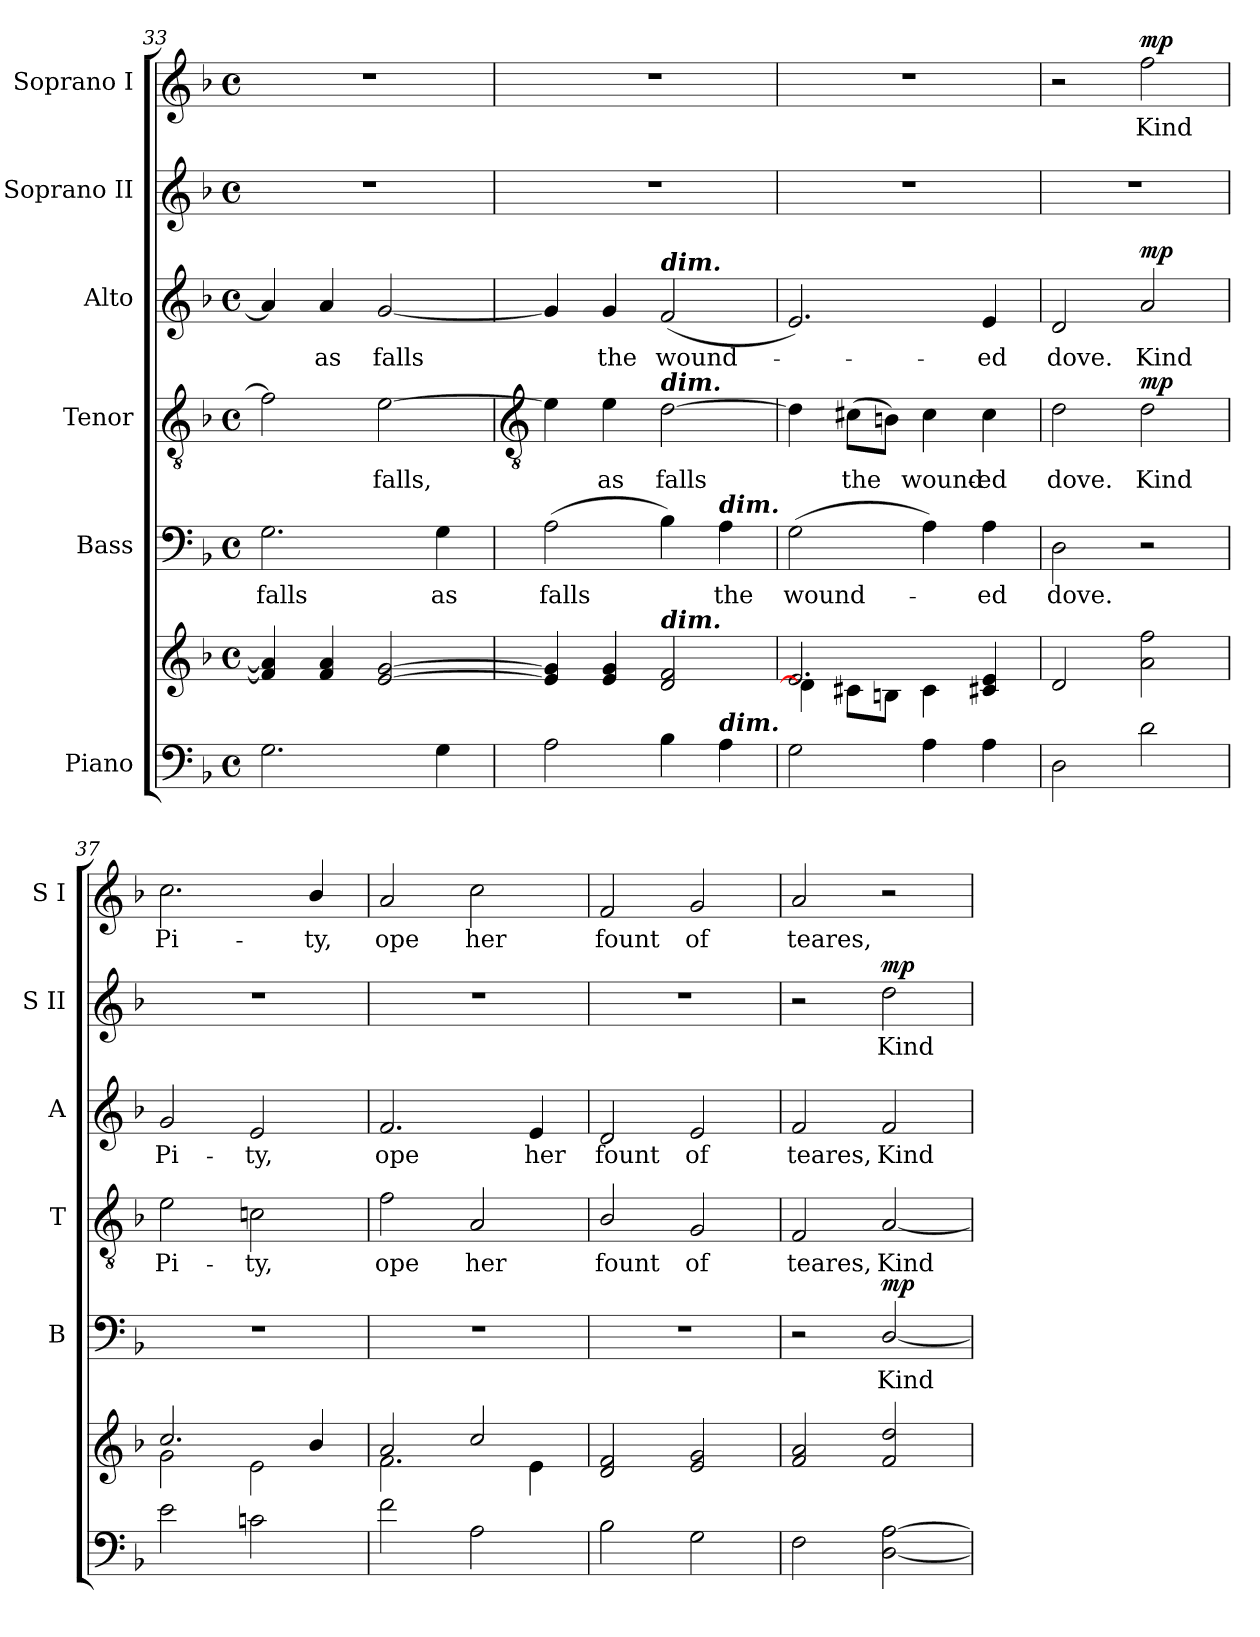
**kern	**kern	**dynam	**kern	**text	**dynam	**kern	**text	**dynam	**kern	**text	**dynam	**kern	**text	**dynam	**kern	**text	**dynam
*part6	*part6	*part6	*part5	*part5	*part5	*part4	*part4	*part4	*part3	*part3	*part3	*part2	*part2	*part2	*part1	*part1	*part1
*staff7	*staff6	*staff6/7	*staff5	*staff5	*staff5	*staff4	*staff4	*staff4	*staff3	*staff3	*staff3	*staff2	*staff2	*staff2	*staff1	*staff1	*staff1
*I"Piano	*	*	*I"Bass	*	*	*I"Tenor	*	*	*I"Alto	*	*	*I"Soprano II	*	*	*I"Soprano I	*	*
*	*	*	*I'B	*	*	*I'T	*	*	*I'A	*	*	*I'S II	*	*	*I'S I	*	*
*clefF4	*clefG2	*	*clefF4	*	*	*clefGv2	*	*	*clefG2	*	*	*clefG2	*	*	*clefG2	*	*
*k[b-]	*k[b-]	*	*k[b-]	*	*	*k[b-]	*	*	*k[b-]	*	*	*k[b-]	*	*	*k[b-]	*	*
*F:	*F:	*	*F:	*	*	*F:	*	*	*F:	*	*	*F:	*	*	*F:	*	*
*M4/4	*M4/4	*	*M4/4	*	*	*M4/4	*	*	*M4/4	*	*	*M4/4	*	*	*M4/4	*	*
*met(c)	*met(c)	*	*met(c)	*	*	*met(c)	*	*	*met(c)	*	*	*met(c)	*	*	*met(c)	*	*
=33	=33	=33	=33	=33	=33	=33	=33	=33	=33	=33	=33	=33	=33	=33	=33	=33	=33
*	*^	*	*	*	*	*	*	*	*	*	*	*	*	*	*	*	*
!	!	!	!	!	!LO:LY:b	!	!	!	!	!	!	!	!	!	!	!	!	!
2.G	4f] 4a]	1ryy	.	2.G	falls	.	2f]	.	.	4a]	.	.	1r	.	.	1r	.	.
!	!	!	!	!	!	!	!	!	!	!	!LO:LY:b	!	!	!	!	!	!	!
.	4f 4a	.	.	.	.	.	.	.	.	4a	as	.	.	.	.	.	.	.
!	!	!	!	!	!	!	!	!LO:LY:b	!	!	!LO:LY:b	!	!	!	!	!	!	!
.	[2e [2g	.	.	.	.	.	[2e	falls,	.	[2g	falls	.	.	.	.	.	.	.
!	!	!	!	!	!LO:LY:b	!	!	!	!	!	!	!	!	!	!	!	!	!
4G	.	.	.	4G	as	.	.	.	.	.	.	.	.	.	.	.	.	.
!!LO:LB:g=z
=34	=34	=34	=34	=34	=34	=34	=34	=34	=34	=34	=34	=34	=34	=34	=34	=34	=34	=34
*	*	*	*	*	*	*	*clefGv2	*	*	*	*	*	*	*	*	*	*	*
!	!	!	!	!	!LO:LY:b	!	!	!	!	!	!	!	!	!	!	!	!	!
2A	4e] 4g]	1ryy	.	(>2A	falls	.	4e]	.	.	4g]	.	.	1r	.	.	1r	.	.
!	!	!	!	!	!	!	!	!LO:LY:b	!	!	!LO:LY:b	!	!	!	!	!	!	!
.	4e 4g	.	.	.	.	.	4e	as	.	4g	the	.	.	.	.	.	.	.
!	!	!	!	!	!	!	!	!	!	!LO:TX:a:Bi:t=dim.	!	!	!	!	!	!	!	!
!	!	!	!	!	!	!	!LO:TX:a:Bi:t=dim.	!	!	!	!	!	!	!	!	!	!	!
!	!LO:TX:a:Bi:t=dim.	!	!	!	!	!	!	!	!	!	!	!	!	!	!	!	!	!
!	!	!	!	!	!	!	!	!LO:LY:b	!	!	!LO:LY:b	!	!	!	!	!	!	!
4B-	2d 2f	.	.	4B-)	.	.	[2d	falls	.	(<2f	wound-	.	.	.	.	.	.	.
!	!	!	!	!LO:TX:a:Bi:t=dim.	!	!	!	!	!	!	!	!	!	!	!	!	!	!
!LO:TX:a:Bi:t=dim.	!	!	!	!	!	!	!	!	!	!	!	!	!	!	!	!	!	!
!	!	!	!	!	!LO:LY:b	!	!	!	!	!	!	!	!	!	!	!	!	!
4A	.	.	.	4A	the	.	.	.	.	.	.	.	.	.	.	.	.	.
=35	=35	=35	=35	=35	=35	=35	=35	=35	=35	=35	=35	=35	=35	=35	=35	=35	=35	=35
!	!	!	!	!	!LO:LY:b	!	!	!	!	!	!	!	!	!	!	!	!	!
2G	2.e	4d\]	.	(>2G	wound-	.	4d]	.	.	2.e)	.	.	1r	.	.	1r	.	.
!	!	!	!	!	!	!	!	!LO:LY:b	!	!	!	!	!	!	!	!	!	!
.	.	8c#X\L	.	.	.	.	(>8c#XL	the	.	.	.	.	.	.	.	.	.	.
.	.	8Bn\J	.	.	.	.	8BnJ)	.	.	.	.	.	.	.	.	.	.	.
!	!	!	!	!	!	!	!	!LO:LY:b	!	!	!	!	!	!	!	!	!	!
4A	.	4c#\	.	4A)	.	.	4c#	wound-	.	.	.	.	.	.	.	.	.	.
!	!	!	!	!	!LO:LY:b	!	!	!LO:LY:b	!	!	!LO:LY:b	!	!	!	!	!	!	!
4A	4c#X 4e	4ryy	.	4A	ed	.	4c#	-ed	.	4e	ed	.	.	.	.	.	.	.
=36	=36	=36	=36	=36	=36	=36	=36	=36	=36	=36	=36	=36	=36	=36	=36	=36	=36	=36
!	!	!	!	!	!LO:LY:b	!	!	!LO:LY:b	!	!	!LO:LY:b	!	!	!	!	!	!	!
2D	2d	2ryy	.	2D	dove.	.	2d	dove.	.	2d	dove.	.	1r	.	.	2r	.	.
!	!	!	!LO:DY:b=2	!	!	!	!	!LO:LY:b	!	!	!LO:LY:b	!	!	!	!	!	!LO:LY:b	!
!	!	!	!LO:DY:n=1:b	!	!	!	!	!	!LO:DY:b	!	!	!LO:DY:b	!	!	!	!	!	!LO:DY:b
2d	2a 2ff	2ryy	mp mp	2r	.	.	2d	Kind	mp	2a	Kind	mp	.	.	.	2ff	Kind	mp
=37	=37	=37	=37	=37	=37	=37	=37	=37	=37	=37	=37	=37	=37	=37	=37	=37	=37	=37
!	!	!	!	!	!	!	!	!LO:LY:b	!	!	!LO:LY:b	!	!	!	!	!	!LO:LY:b	!
2e	2.cc/	2g\	.	1r	.	.	2e	Pi-	.	2g	Pi-	.	1r	.	.	2.cc	Pi-	.
!	!	!	!	!	!	!	!	!LO:LY:b	!	!	!LO:LY:b	!	!	!	!	!	!	!
2cn	.	2e\	.	.	.	.	2cn	-ty,	.	2e	-ty,	.	.	.	.	.	.	.
!	!	!	!	!	!	!	!	!	!	!	!	!	!	!	!	!	!LO:LY:b	!
.	4b-/	.	.	.	.	.	.	.	.	.	.	.	.	.	.	4b-/	-ty,	.
=38	=38	=38	=38	=38	=38	=38	=38	=38	=38	=38	=38	=38	=38	=38	=38	=38	=38	=38
!	!	!	!	!	!	!	!	!LO:LY:b	!	!	!LO:LY:b	!	!	!	!	!	!LO:LY:b	!
2f	2a	2.f\	.	1r	.	.	2f	ope	.	2.f	ope	.	1r	.	.	2a	ope	.
!	!	!	!	!	!	!	!	!LO:LY:b	!	!	!	!	!	!	!	!	!LO:LY:b	!
2A	2cc/	.	.	.	.	.	2A	her	.	.	.	.	.	.	.	2cc	her	.
!	!	!	!	!	!	!	!	!	!	!	!LO:LY:b	!	!	!	!	!	!	!
.	.	4e\	.	.	.	.	.	.	.	4e	her	.	.	.	.	.	.	.
=39	=39	=39	=39	=39	=39	=39	=39	=39	=39	=39	=39	=39	=39	=39	=39	=39	=39	=39
!	!	!	!	!	!	!	!	!LO:LY:b	!	!	!LO:LY:b	!	!	!	!	!	!LO:LY:b	!
2B-\	2d 2f	1ryy	.	1r	.	.	2B-/	fount	.	2d	fount	.	1r	.	.	2f	fount	.
!	!	!	!	!	!	!	!	!LO:LY:b	!	!	!LO:LY:b	!	!	!	!	!	!LO:LY:b	!
2G	2e 2g	.	.	.	.	.	2G	of	.	2e	of	.	.	.	.	2g	of	.
=40	=40	=40	=40	=40	=40	=40	=40	=40	=40	=40	=40	=40	=40	=40	=40	=40	=40	=40
!	!	!	!	!	!	!	!	!LO:LY:b	!	!	!LO:LY:b	!	!	!	!	!	!LO:LY:b	!
2F	2f 2a	1ryy	.	2r	.	.	2F	teares,	.	2f	teares,	.	2r	.	.	2a	teares,	.
!	!	!	!LO:DY:b=2	!	!LO:LY:b	!	!	!LO:LY:b	!	!	!LO:LY:b	!	!	!LO:LY:b	!	!	!	!
!	!	!	!LO:DY:n=1:b	!	!	!LO:DY:b	!	!	!	!	!	!	!	!	!LO:DY:b	!	!	!
[2D\ [2A\	2f 2dd	.	mp mp	[2D/	Kind	mp	[2A	Kind	.	2f	Kind	.	2dd	Kind	mp	2r	.	.
*	*v	*v	*	*	*	*	*	*	*	*	*	*	*	*	*	*	*	*
=	=	=	=	=	=	=	=	=	=	=	=	=	=	=	=	=	=
*-	*-	*-	*-	*-	*-	*-	*-	*-	*-	*-	*-	*-	*-	*-	*-	*-	*-
